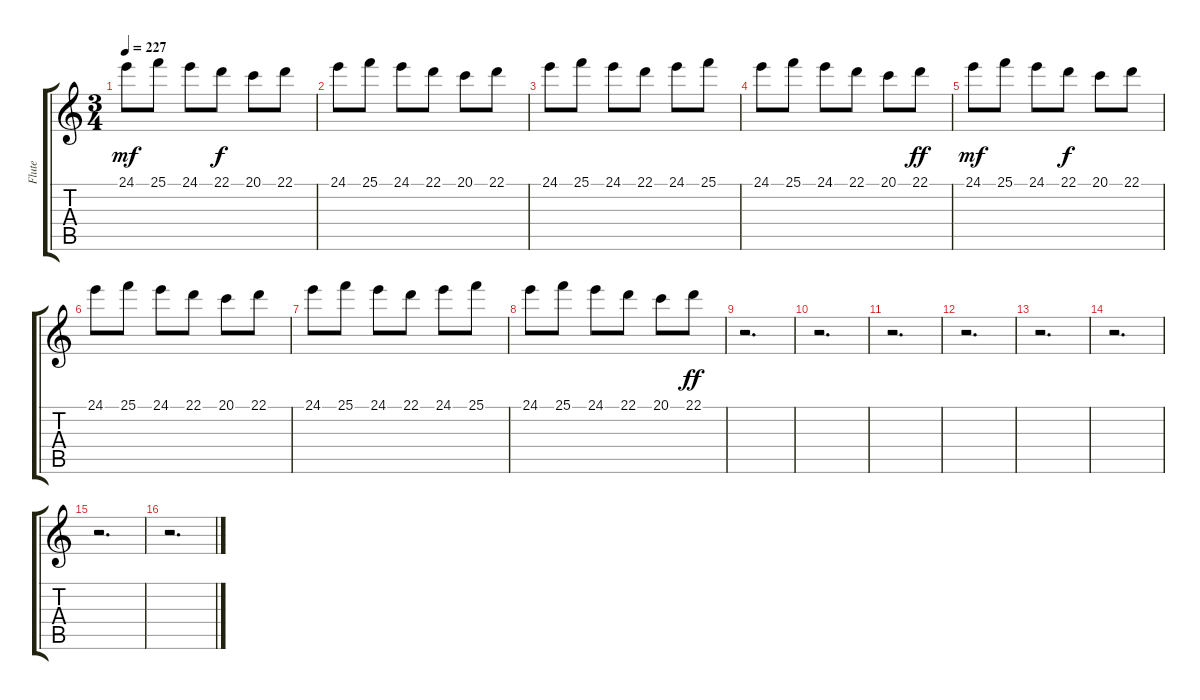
\track ("Flute" "Flute") {instrument flute}
\staff {score tabs}
\tuning (E4 B3 G3 D3 A2 E2) {hide}
\ts (3 4)
\tempo 227
\clef g2
\ks c
24.1.8{dy mf} 25.1.8 24.1.8 22.1.8{dy f} 20.1.8 22.1.8 |
24.1.8 25.1.8 24.1.8 22.1.8 20.1.8 22.1.8 |
24.1.8 25.1.8 24.1.8 22.1.8 24.1.8 25.1.8 |
24.1.8 25.1.8 24.1.8 22.1.8 20.1.8 22.1.8{dy ff} |
24.1.8{dy mf} 25.1.8 24.1.8 22.1.8{dy f} 20.1.8 22.1.8 |
24.1.8 25.1.8 24.1.8 22.1.8 20.1.8 22.1.8 |
24.1.8 25.1.8 24.1.8 22.1.8 24.1.8 25.1.8 |
24.1.8 25.1.8 24.1.8 22.1.8 20.1.8 22.1.8{dy ff} |
r.2{d} |
r.2{d} |
r.2{d} |
r.2{d} |
r.2{d} |
r.2{d} |
r.2{d} |
r.2{d}
